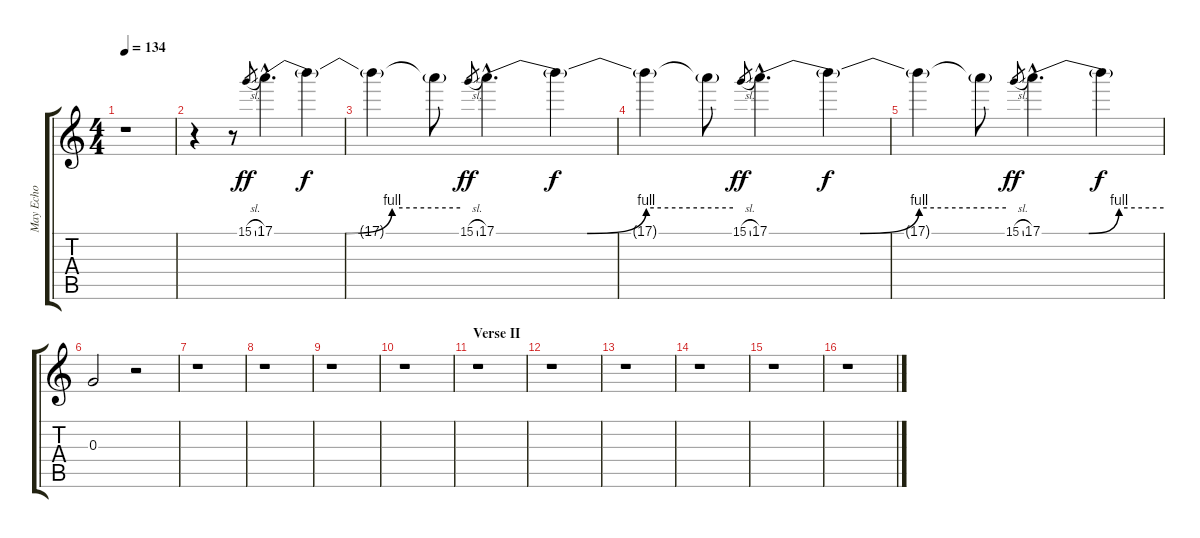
\track ("May Echo" "May Echo") {instrument distortionguitar}
\staff {score tabs}
\tuning (E4 B3 G3 D3 A2 E2) {hide}
\ts (4 4)
\tempo 134
\clef g2
\ks c
r.1{dy f} |
r.4 r.8 15.1{sl}.8{gr dy ff} 17.1{be (custom 0 0 23 0 38 4 60 4) hac}.4{d} 17.1{t}.4{dy f} |
17.1{t}.4 17.1{t}.8 15.1{sl}.8{gr dy ff} 17.1{be (custom 0 0 23 0 38 4 60 4) hac}.4{d} 17.1{t}.4{dy f} |
17.1{t}.4 17.1{t}.8 15.1{sl}.8{gr dy ff} 17.1{be (custom 0 0 23 0 38 4 60 4) hac}.4{d} 17.1{t}.4{dy f} |
17.1{t}.4 17.1{t}.8 15.1{sl}.8{gr dy ff} 17.1{be (custom 0 0 23 0 38 4 60 4) hac}.4{d} 17.1{t}.4{dy f} |
0.3.2 r.2 |
r.1 |
r.1 |
r.1 |
r.1 |
\section ("" "Verse II")
r.1 |
r.1 |
r.1 |
r.1 |
r.1 |
r.1
